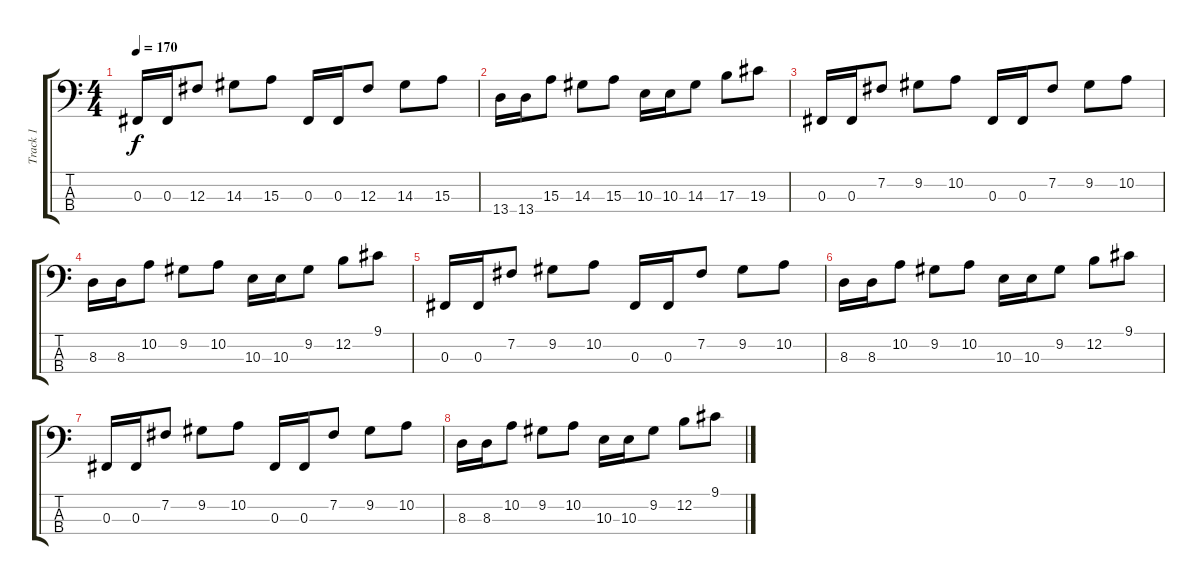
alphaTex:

\track ("Track 1" "Track 1") {instrument electricbasspick}
\staff {score tabs}
\tuning (E2 B1 Gb1 Db1) {hide}
\ts (4 4)
\tempo 170
\clef f4
\ks c
0.3.16{dy f instrument electricbasspick} 0.3.16 12.3.8 14.3.8 15.3.8 0.3.16 0.3.16 12.3.8 14.3.8 15.3.8 |
13.4.16 13.4.16 15.3.8 14.3.8 15.3.8 10.3.16 10.3.16 14.3.8 17.3.8 19.3.8 |
0.3.16 0.3.16 7.2.8 9.2.8 10.2.8 0.3.16 0.3.16 7.2.8 9.2.8 10.2.8 |
8.3.16 8.3.16 10.2.8 9.2.8 10.2.8 10.3.16 10.3.16 9.2.8 12.2.8 9.1.8 |
0.3.16 0.3.16 7.2.8 9.2.8 10.2.8 0.3.16 0.3.16 7.2.8 9.2.8 10.2.8 |
8.3.16 8.3.16 10.2.8 9.2.8 10.2.8 10.3.16 10.3.16 9.2.8 12.2.8 9.1.8 |
0.3.16 0.3.16 7.2.8 9.2.8 10.2.8 0.3.16 0.3.16 7.2.8 9.2.8 10.2.8 |
8.3.16 8.3.16 10.2.8 9.2.8 10.2.8 10.3.16 10.3.16 9.2.8 12.2.8 9.1.8
